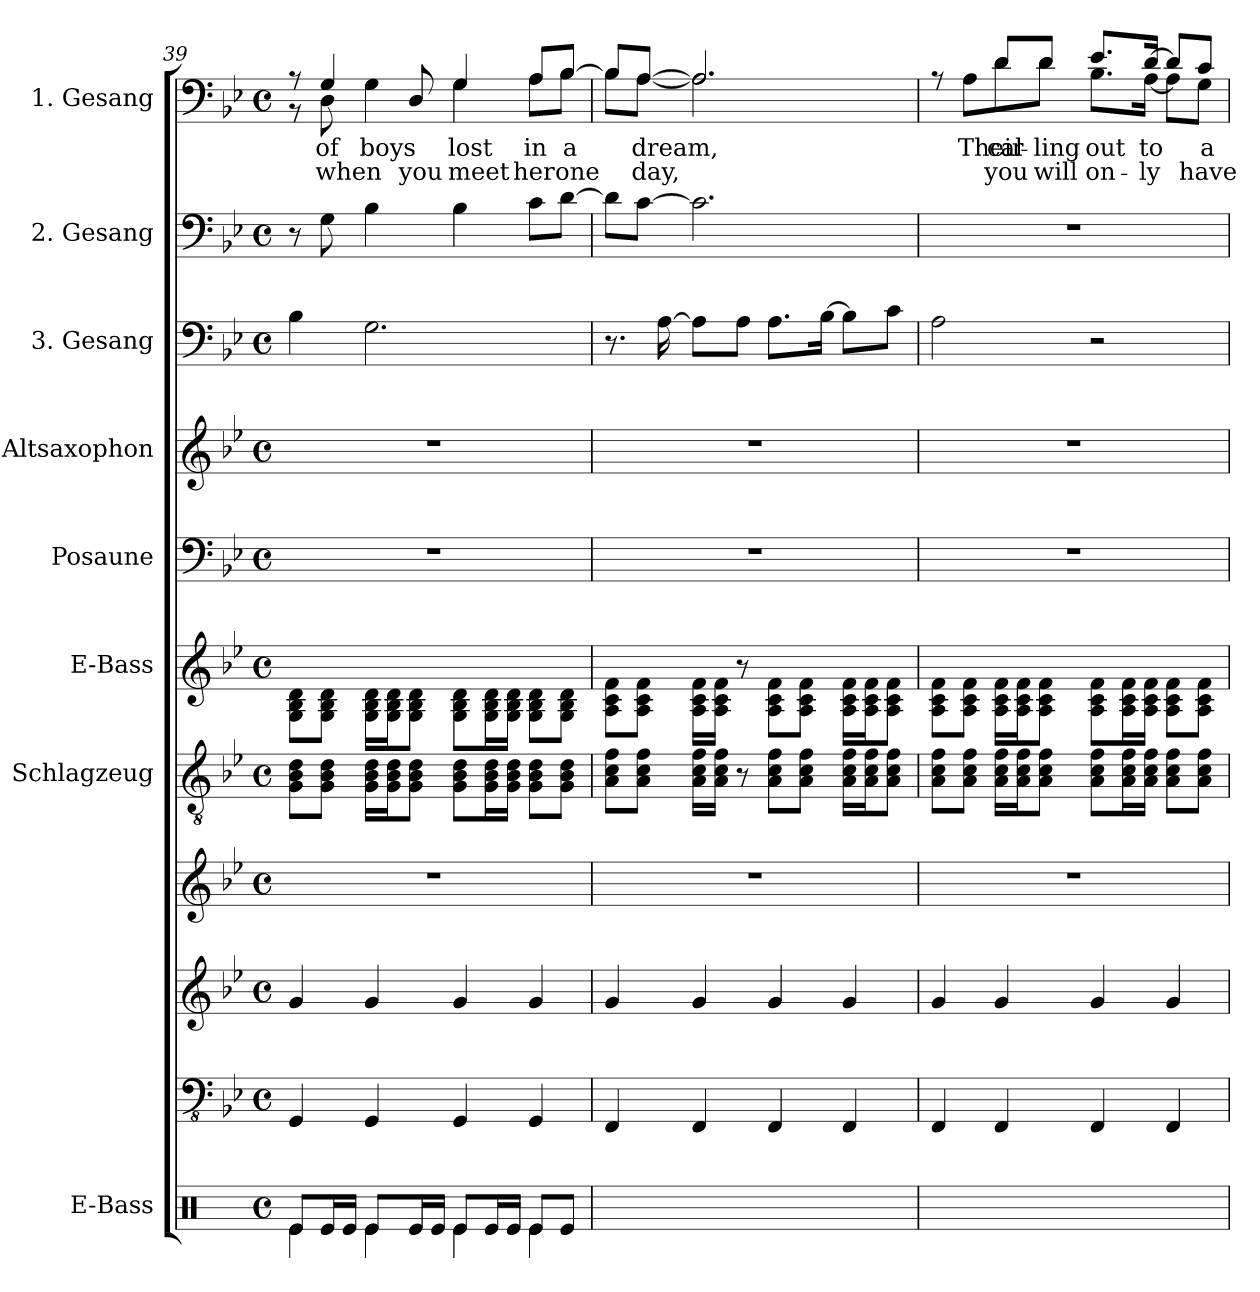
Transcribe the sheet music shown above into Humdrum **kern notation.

**kern	**kern	**kern	**kern	**kern	**kern	**kern	**kern	**kern	**kern	**kern	**text	**text
*part9	*part9	*part8	*part8	*part7	*part6	*part5	*part4	*part3	*part2	*part1	*part1	*part1
*staff11	*staff10	*staff9	*staff8	*staff7	*staff6	*staff5	*staff4	*staff3	*staff2	*staff1	*staff1	*staff1
*I"E-Bass	*	*	*	*I"Schlagzeug	*I"E-Bass	*I"Posaune	*I"Altsaxophon	*I"3. Gesang	*I"2. Gesang	*I"1. Gesang	*	*
*I'E-B.	*	*	*	*I'Schl.	*I'E-B.	*I'Pos.	*I'A. Sax.	*I'3. G.	*I'2. G.	*I'1. G.	*	*
*clefX	*clefFv4	*clefG2	*clefG2	*clefGv2	*	*clefF4	*clefG2	*clefF4	*clefF4	*clefF4	*	*
*	*	*	*	*	*	*	*ITrd5c9	*	*	*	*	*
*k[]	*k[b-e-]	*k[b-e-]	*k[b-e-]	*k[b-e-]	*k[b-e-]	*k[b-e-]	*k[b-e-a-d-g-]	*k[b-e-]	*k[b-e-]	*k[b-e-]	*	*
*M4/4	*M4/4	*M4/4	*M4/4	*M4/4	*M4/4	*M4/4	*M4/4	*M4/4	*M4/4	*M4/4	*	*
*met(c)	*met(c)	*met(c)	*met(c)	*met(c)	*met(c)	*met(c)	*met(c)	*met(c)	*met(c)	*met(c)	*	*
=39	=39	=39	=39	=39	=39	=39	=39	=39	=39	=39	=39	=39
*^	*	*	*	*	*	*	*	*	*	*^	*	*
8Re/L	4Re\	4GGG/	4g	1r	8G\ 8B-\ 8d\L	8G\ 8B-\ 8d\L	1r	1r	4B-\	8r	8r	8r	.	.
16Re/L	.	.	.	.	8G\ 8B-\ 8d\J	8G\ 8B-\ 8d\J	.	.	.	8G\	4G/	8D\	of	when
16Re/JJ	.	.	.	.	.	.	.	.	.	.	.	.	.	.
8Re/L	4Re\	4GGG/	4g	.	16G\ 16B-\ 16d\LL	16G\ 16B-\ 16d\LL	.	.	2.G\	4B-\	.	4G\	boys	.
.	.	.	.	.	16G\ 16B-\ 16d\J	16G\ 16B-\ 16d\J	.	.	.	.	.	.	.	.
16Re/L	.	.	.	.	8G\ 8B-\ 8d\J	8G\ 8B-\ 8d\J	.	.	.	.	8D/	.	.	you
16Re/JJ	.	.	.	.	.	.	.	.	.	.	.	.	.	.
8Re/L	4Re\	4GGG/	4g	.	8G\ 8B-\ 8d\L	8G\ 8B-\ 8d\L	.	.	.	4B-\	4G/	4G\	lost	meet
16Re/L	.	.	.	.	16G\ 16B-\ 16d\L	16G\ 16B-\ 16d\L	.	.	.	.	.	.	.	.
16Re/JJ	.	.	.	.	16G\ 16B-\ 16d\JJ	16G\ 16B-\ 16d\JJ	.	.	.	.	.	.	.	.
8Re/L	4Re\	4GGG/	4g	.	8G\ 8B-\ 8d\L	8G\ 8B-\ 8d\L	.	.	.	8c\L	8A/L	8A\L	in	her
8Re/J	.	.	.	.	8G\ 8B-\ 8d\J	8G\ 8B-\ 8d\J	.	.	.	[8d\J	[8B-/J	8B-\J	a	one
*v	*v	*	*	*	*	*	*	*	*	*	*	*	*	*
=40	=40	=40	=40	=40	=40	=40	=40	=40	=40	=40	=40	=40	=40
1ryy	4FFF/	4g	1r	8A\ 8c\ 8f\L	8A\ 8c\ 8f\L	1r	1r	8.r	8d\L]	8B-/L]	8B-\L	.	.
.	.	.	.	8A\ 8c\ 8f\J	8A\ 8c\ 8f\J	.	.	.	[8c\J	[8A/J	[8A\J	dream,	day,
.	.	.	.	.	.	.	.	[16A\	.	.	.	.	.
.	4FFF/	4g	.	16A\ 16c\ 16f\LL	16A\ 16c\ 16f\LL	.	.	8A\L]	2.c\]	2.A/]	2.A\]	.	.
.	.	.	.	16A\ 16c\ 16f\JJ	16A\ 16c\ 16f\JJ	.	.	.	.	.	.	.	.
.	.	.	.	8r	8r	.	.	8A\J	.	.	.	.	.
.	4FFF/	4g	.	8A\ 8c\ 8f\L	8A\ 8c\ 8f\L	.	.	8.A\L	.	.	.	.	.
.	.	.	.	8A\ 8c\ 8f\J	8A\ 8c\ 8f\J	.	.	.	.	.	.	.	.
.	.	.	.	.	.	.	.	[16B-\Jk	.	.	.	.	.
.	4FFF/	4g	.	16A\ 16c\ 16f\LL	16A\ 16c\ 16f\LL	.	.	8B-\L]	.	.	.	.	.
.	.	.	.	16A\ 16c\ 16f\J	16A\ 16c\ 16f\J	.	.	.	.	.	.	.	.
.	.	.	.	8A\ 8c\ 8f\J	8A\ 8c\ 8f\J	.	.	8c\J	.	.	.	.	.
=41	=41	=41	=41	=41	=41	=41	=41	=41	=41	=41	=41	=41	=41
1ryy	4FFF/	4g	1r	8A\ 8c\ 8f\L	8A\ 8c\ 8f\L	1r	1r	2A\	1r	4ryy	8rA	.	.
.	.	.	.	8A\ 8c\ 8f\J	8A\ 8c\ 8f\J	.	.	.	.	.	8A\L	Their	.
.	4FFF/	4g	.	16A\ 16c\ 16f\LL	16A\ 16c\ 16f\LL	.	.	.	.	8d/L	8d\	cal-	you
.	.	.	.	16A\ 16c\ 16f\J	16A\ 16c\ 16f\J	.	.	.	.	.	.	.	.
.	.	.	.	8A\ 8c\ 8f\J	8A\ 8c\ 8f\J	.	.	.	.	8d/J	8d\J	-ling	will
.	4FFF/	4g	.	8A\ 8c\ 8f\L	8A\ 8c\ 8f\L	.	.	2r	.	8.e-/L	8.B-\L	out	on-
.	.	.	.	16A\ 16c\ 16f\L	16A\ 16c\ 16f\L	.	.	.	.	.	.	.	.
.	.	.	.	16A\ 16c\ 16f\JJ	16A\ 16c\ 16f\JJ	.	.	.	.	[16d/Jk	[16A\Jk	to	-ly
.	4FFF/	4g	.	8A\ 8c\ 8f\L	8A\ 8c\ 8f\L	.	.	.	.	8d/L]	8A\L]	.	.
.	.	.	.	8A\ 8c\ 8f\J	8A\ 8c\ 8f\J	.	.	.	.	8c/J	8G\J	a	have
*	*	*	*	*	*	*	*	*	*	*v	*v	*	*
=	=	=	=	=	=	=	=	=	=	=	=	=
*-	*-	*-	*-	*-	*-	*-	*-	*-	*-	*-	*-	*-
